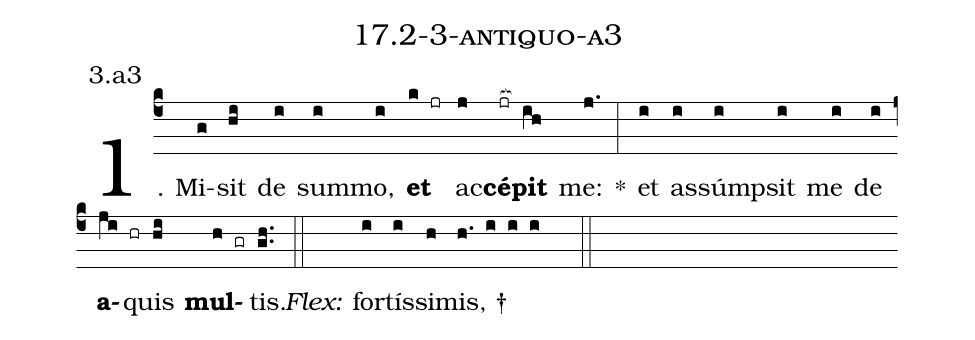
name: 17.2-3-antiquo-a3;
annotation: 3.a3;
%%
(c4)1. Mi(g)sit(hi) de(i) sum(i)mo,(i) <b>et</b>(k jr) ac(j)<b>cé</b>(jr[ocb:1{])<b>pit</b>(ih[ocb:0}]) me:(j.) *(:) et(i) as(i)súmp(i)sit(i) me(i) de(i) <b>a</b>(ji hr)quis(hi) <b>mul</b>(h gr)tis.(gh..) (::)
<i>Flex:</i>()  for(i)tís(i)si(h)mis, †(h. i i i  ::)

%E(i) u(i) o(ji) u(hi) a(h) e.(gh..) (::)
